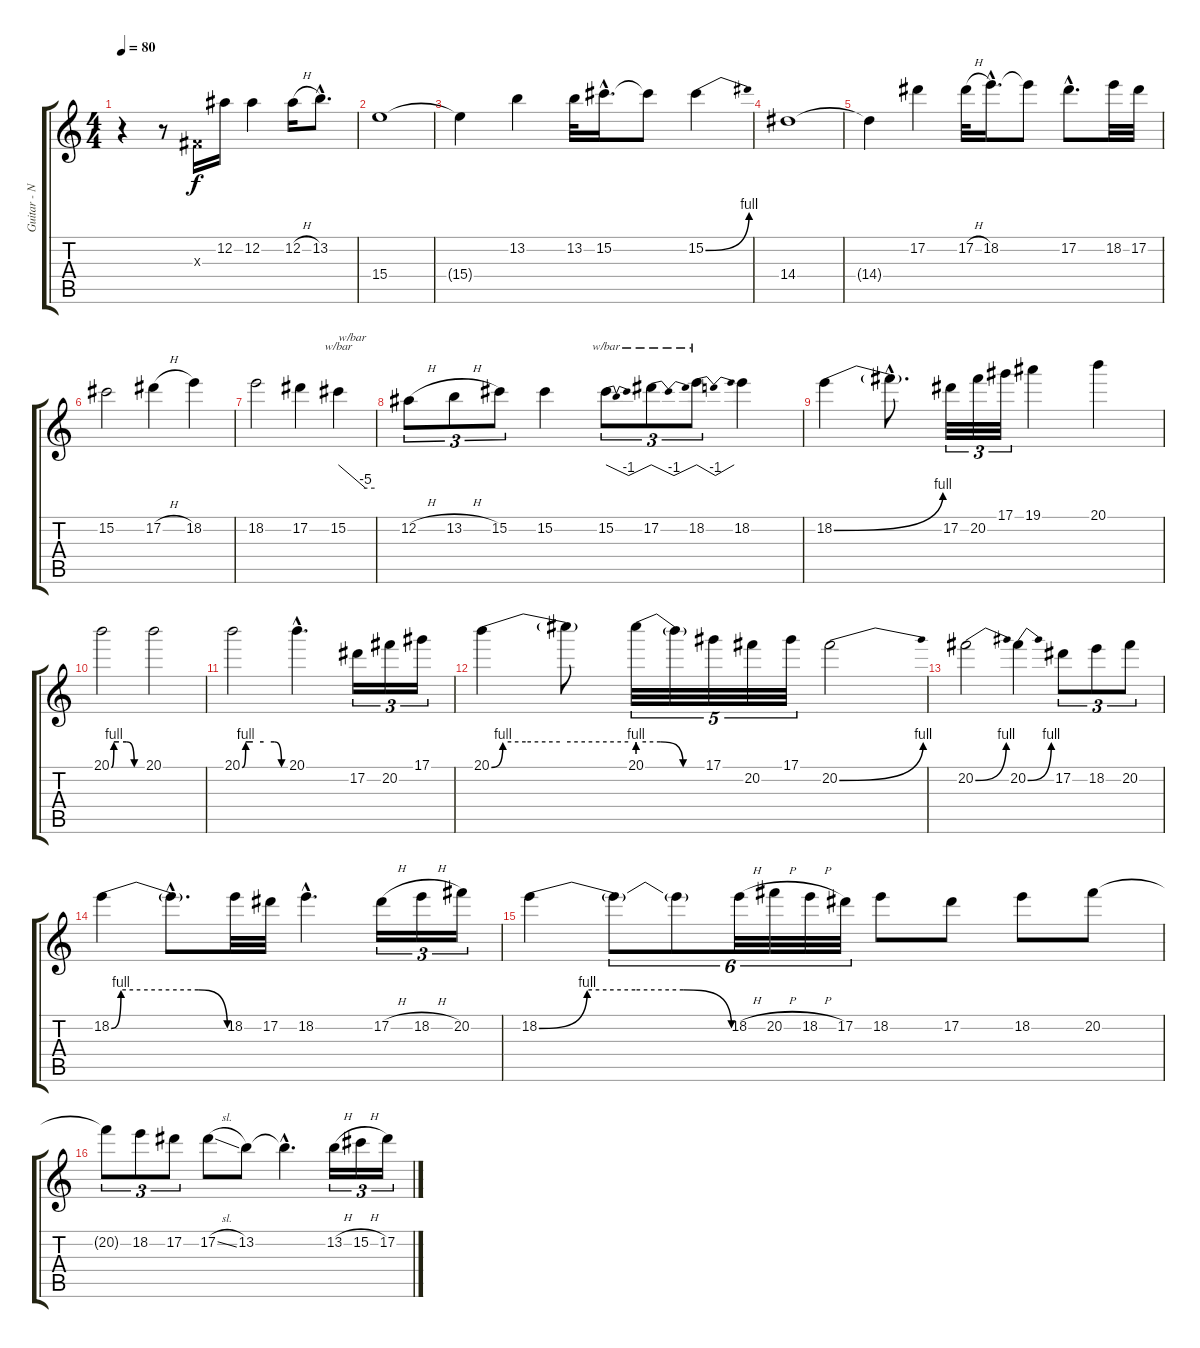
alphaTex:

\track ("Guitar - Nuno" "Guitar - N") {instrument distortionguitar}
\staff {score tabs}
\tuning (Eb4 Bb3 Gb3 Db3 Ab2 Eb2) {hide}
\ts (4 4)
\tempo 80
\clef g2
\ks c
r.4{dy f instrument distortionguitar} r.8 0.3{x}.16 12.2.16 12.2.4 12.2{h}.16 13.2{hac}.8{d} |
15.4.1 |
15.4{t}.4 13.2.4 13.2.32 15.2{hac}.16{d} 15.2{t}.8 15.2{be (bend 0 0 60 4)}.4 |
14.4.1 |
14.4{t}.4 17.2.4 17.2{h}.32 18.2{hac}.16{d} 18.2{t}.8 17.2{hac}.8{d} 18.2.32 17.2.32 |
15.2.2 17.2{h}.4 18.2.4 |
18.2.2 17.2.4 15.2.4{tbe (custom default 0 0 45 -20 60 -20) txt "w/bar"} |
12.2{h}.8{tu (3 2)} 13.2{h}.8{tu (3 2)} 15.2.8{tu (3 2)} 15.2.4 15.2.8{tu (3 2) tbe (dip default 0 0 30 -4 60 0)} 17.2.8{tu (3 2) tbe (dip default 0 0 30 -4 60 0)} 18.2.8{tu (3 2) tbe (dip default 0 0 30 -4 60 0)} 18.2.4 |
18.2{be (bend 0 0 60 4)}.4 18.2{hac t}.8{d} 17.2.32{tu (3 2)} 20.2.32{tu (3 2)} 17.1.32{tu (3 2)} 19.1.4 20.1.4 |
20.1{be (custom 0 0 5 4 15 4 30 4 45 0 60 0)}.2 20.1.2 |
20.1{be (custom 0 0 5 4 15 4 30 4 45 4 55 0 60 0)}.2 20.1{hac}.4{d} 17.2.16{tu (3 2)} 20.2.16{tu (3 2)} 17.1.16{tu (3 2)} |
20.1{be (custom 0 0 5 4 15 4 30 4 60 4)}.4 20.1{t}.8 20.1{be (custom 0 4 20 4 40 0 60 0)}.32{tu (5 4)} 20.1{t}.32{tu (5 4)} 17.1.32{tu (5 4)} 20.2.32{tu (5 4)} 17.1.32{tu (5 4)} 20.2{be (bend 0 0 60 4)}.2 |
20.2{be (bend 0 0 60 4)}.2 20.2{be (bend 0 0 60 4)}.4 17.2.8{tu (3 2)} 18.2.8{tu (3 2)} 20.2.8{tu (3 2)} |
18.2{be (custom 0 0 5 4 15 4 30 4 45 4 60 0)}.4 18.2{hac t}.8{d} 18.2.32 17.2.32 18.2{hac}.4{d} 17.2{h}.16{tu (3 2)} 18.2{h}.16{tu (3 2)} 20.2.16{tu (3 2)} |
18.2{be (custom 0 0 15 4 30 4 45 4 60 0)}.4 18.2{t}.8{tu (6 4)} 18.2{t}.8{tu (6 4)} 18.2{h}.32{tu (6 4)} 20.2{h}.32{tu (6 4)} 18.2{h}.32{tu (6 4)} 17.2.32{tu (6 4)} 18.2.8 17.2.8 18.2.8 20.2.8 |
20.2{t}.8{tu (3 2)} 18.2.8{tu (3 2)} 17.2.8{tu (3 2)} 17.2{sl}.8 13.2.8 13.2{hac t}.4{d} 13.2{h}.16{tu (3 2)} 15.2{h}.16{tu (3 2)} 17.2.16{tu (3 2)}
